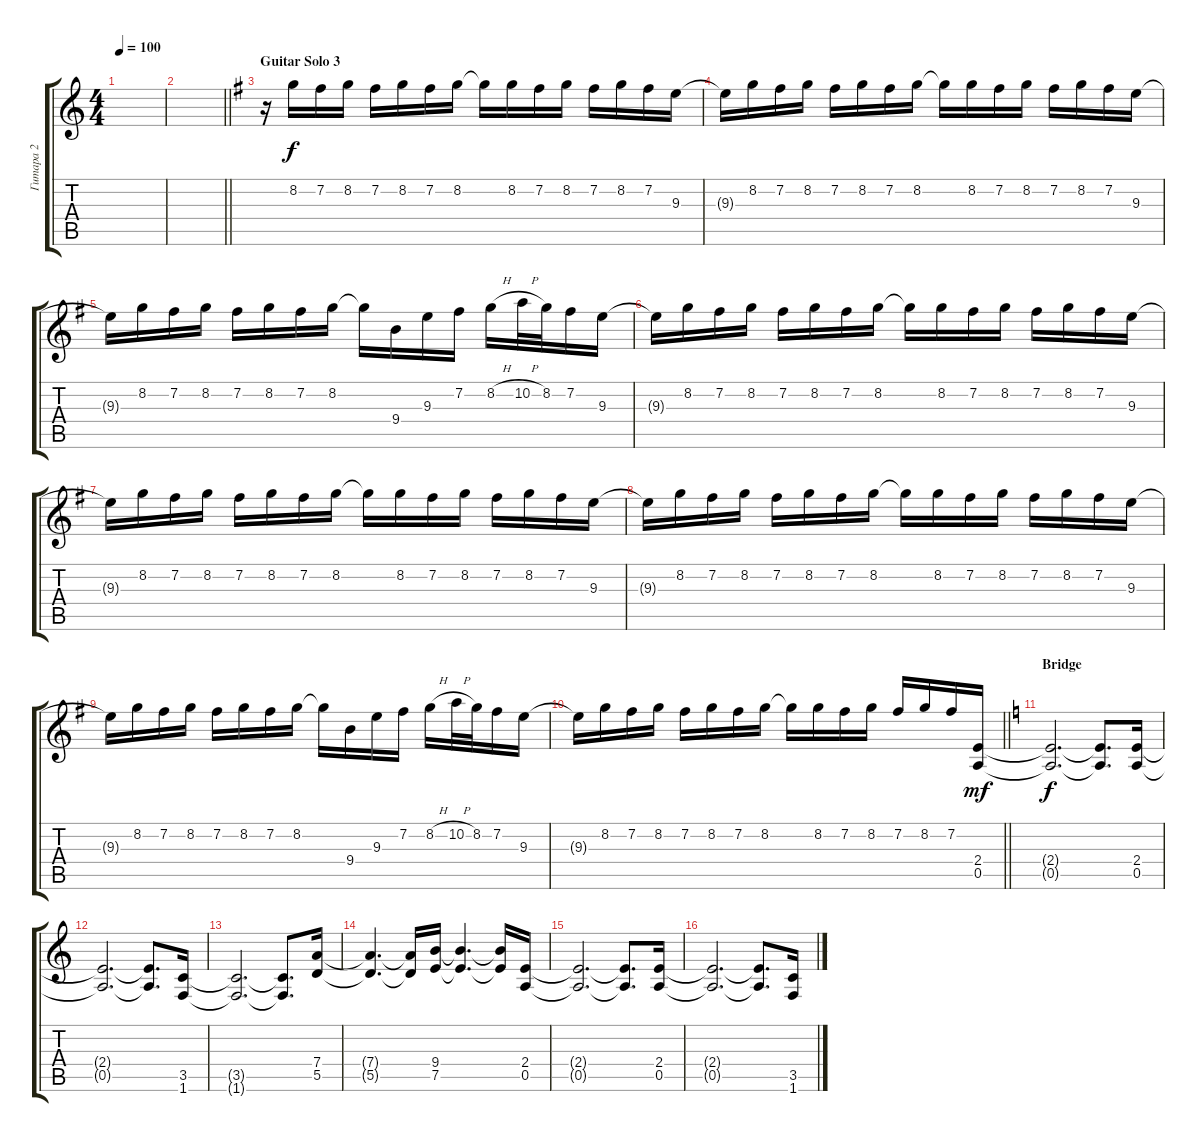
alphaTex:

\track ("Гитара 2" "Гитара 2") {instrument distortionguitar}
\staff {score tabs}
\tuning (E4 B3 G3 D3 A2 E2) {hide}
\ts (4 4)
\tempo 100
\clef g2
\ks aminor
|
\barLineRight lightlight
|
\section ("" "Guitar Solo 3")
\ks eminor
r.16{volume 8} 8.2.16 7.2.16 8.2.16 7.2.16 8.2.16 7.2.16 8.2.16 8.2{t}.16 8.2.16 7.2.16 8.2.16 7.2.16 8.2.16 7.2.16 9.3.16 |
9.3{t}.16 8.2.16 7.2.16 8.2.16 7.2.16 8.2.16 7.2.16 8.2.16 8.2{t}.16 8.2.16 7.2.16 8.2.16 7.2.16 8.2.16 7.2.16 9.3.16 |
9.3{t}.16 8.2.16 7.2.16 8.2.16 7.2.16 8.2.16 7.2.16 8.2.16 8.2{t}.16 9.4.16 9.3.16 7.2.16 8.2{h}.16 10.2{h}.32 8.2.32 7.2.16 9.3.16 |
9.3{t}.16 8.2.16 7.2.16 8.2.16 7.2.16 8.2.16 7.2.16 8.2.16 8.2{t}.16 8.2.16 7.2.16 8.2.16 7.2.16 8.2.16 7.2.16 9.3.16 |
9.3{t}.16 8.2.16 7.2.16 8.2.16 7.2.16 8.2.16 7.2.16 8.2.16 8.2{t}.16 8.2.16 7.2.16 8.2.16 7.2.16 8.2.16 7.2.16 9.3.16 |
9.3{t}.16 8.2.16 7.2.16 8.2.16 7.2.16 8.2.16 7.2.16 8.2.16 8.2{t}.16 8.2.16 7.2.16 8.2.16 7.2.16 8.2.16 7.2.16 9.3.16 |
9.3{t}.16 8.2.16 7.2.16 8.2.16 7.2.16 8.2.16 7.2.16 8.2.16 8.2{t}.16 9.4.16 9.3.16 7.2.16 8.2{h}.16 10.2{h}.32 8.2.32 7.2.16 9.3.16 |
\barLineRight lightlight
9.3{t}.16 8.2.16 7.2.16 8.2.16 7.2.16 8.2.16 7.2.16 8.2.16 8.2{t}.16 8.2.16 7.2.16 8.2.16 7.2.16 8.2.16 7.2.16 (2.4 0.5).16{dy mf} |
\section ("" "Bridge")
\ks aminor
(2.4{t} 0.5{t}).2{d dy f} (2.4{t} 0.5{t}).8{d} (2.4 0.5).16 |
(2.4{t} 0.5{t}).2{d} (2.4{t} 0.5{t}).8{d} (3.5 1.6).16 |
(3.5{t} 1.6{t}).2{d} (3.5{t} 1.6{t}).8{d} (7.4 5.5).16 |
(7.4{t} 5.5{t}).4{d} (7.4{t} 5.5{t}).16 (9.4 7.5).16 (9.4{t} 7.5{t}).4{d} (9.4{t} 7.5{t}).16 (2.4 0.5).16 |
(2.4{t} 0.5{t}).2{d} (2.4{t} 0.5{t}).8{d} (2.4 0.5).16 |
(2.4{t} 0.5{t}).2{d} (2.4{t} 0.5{t}).8{d} (3.5 1.6).16
